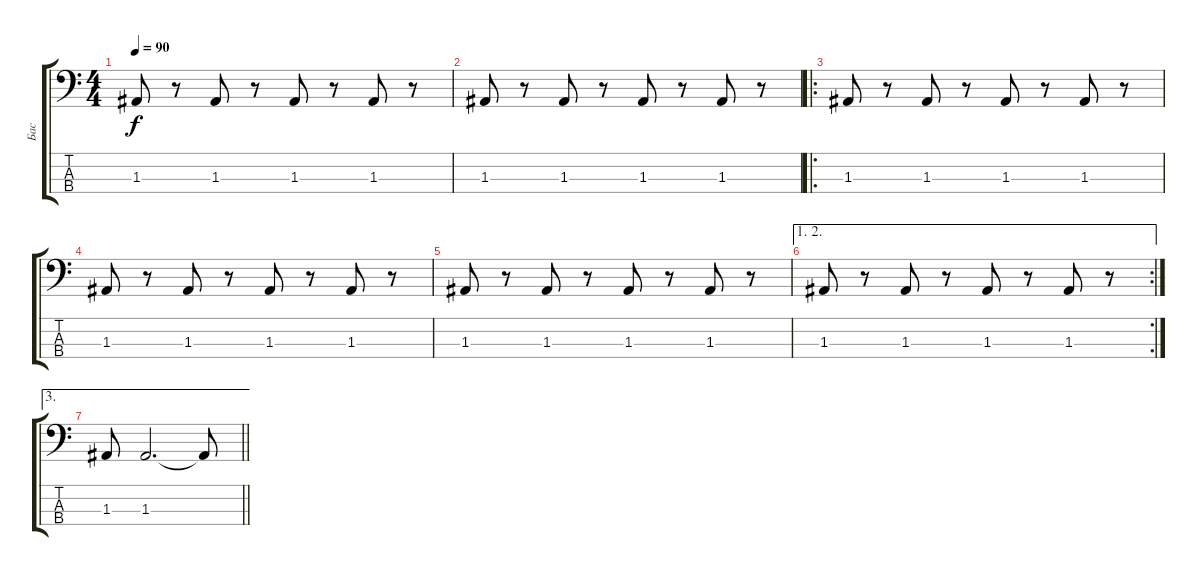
\track ("Бас" "Бас") {instrument electricbassfinger}
\staff {score tabs}
\tuning (G2 D2 A1 E1) {hide}
\ts (4 4)
\tempo 90
\clef f4
\ks c
1.3.8{dy f} r.8 1.3.8 r.8 1.3.8 r.8 1.3.8 r.8 |
1.3.8 r.8 1.3.8 r.8 1.3.8 r.8 1.3.8 r.8 |
\ro
1.3.8 r.8 1.3.8 r.8 1.3.8 r.8 1.3.8 r.8 |
1.3.8 r.8 1.3.8 r.8 1.3.8 r.8 1.3.8 r.8 |
1.3.8 r.8 1.3.8 r.8 1.3.8 r.8 1.3.8 r.8 |
\ae (1 2)
\rc 2
1.3.8 r.8 1.3.8 r.8 1.3.8 r.8 1.3.8 r.8 |
\ae 3
\barLineRight lightlight
1.3.8 1.3.2{d} 1.3{t}.8
